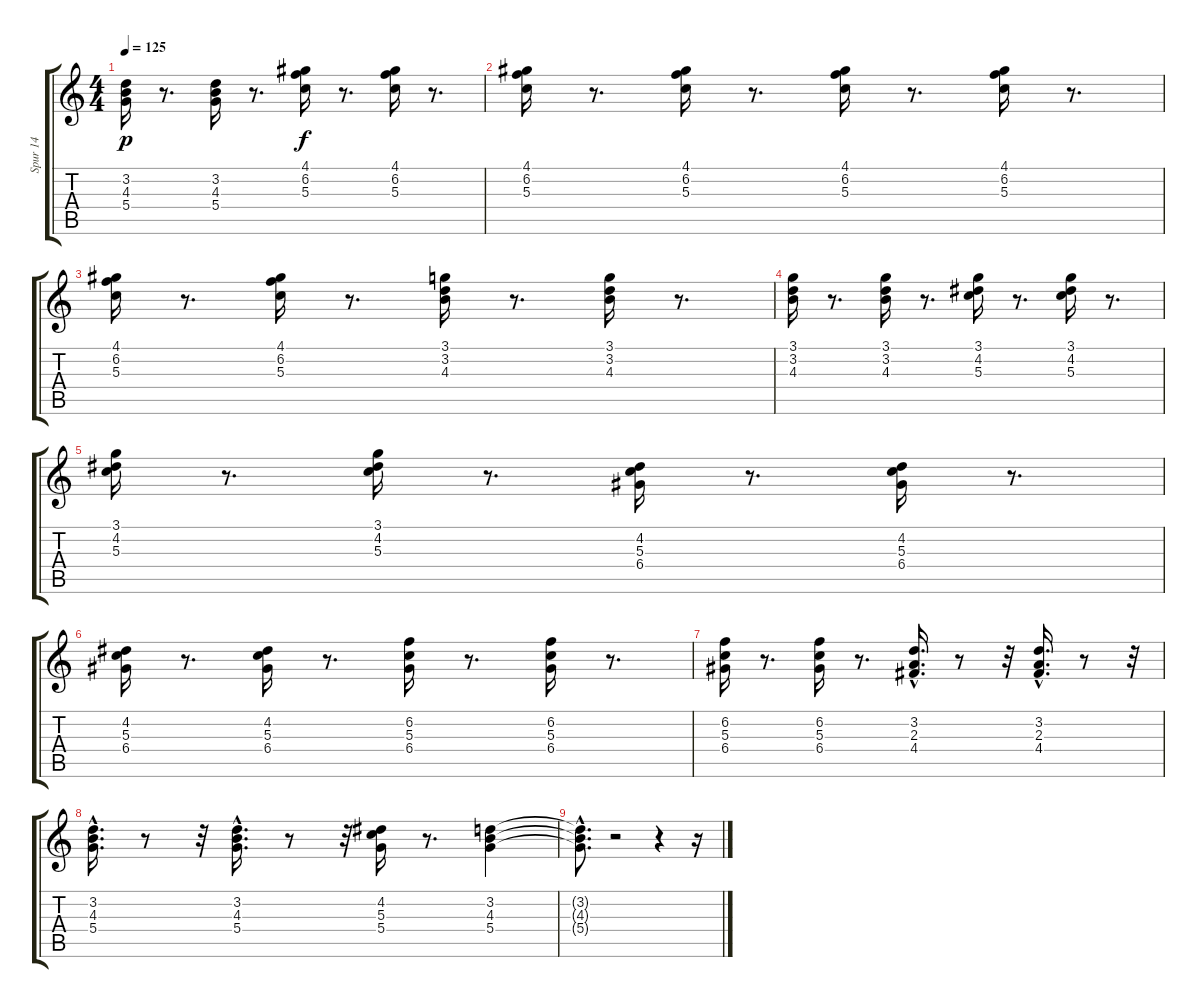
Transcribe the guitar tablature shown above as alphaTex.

\track ("Spur 14" "Spur 14") {instrument electricguitarclean}
\staff {score tabs}
\tuning (E4 B3 G3 D3 A2 E2) {hide}
\ts (4 4)
\tempo 125
\clef g2
\ks c
(3.2 4.3 5.4).16{dy p} r.8{d} (3.2 4.3 5.4).16 r.8{d} (4.1 6.2 5.3).16{dy f} r.8{d} (4.1 6.2 5.3).16 r.8{d} |
(4.1 6.2 5.3).16 r.8{d} (4.1 6.2 5.3).16 r.8{d} (4.1 6.2 5.3).16 r.8{d} (4.1 6.2 5.3).16 r.8{d} |
(4.1 6.2 5.3).16 r.8{d} (4.1 6.2 5.3).16 r.8{d} (3.1 3.2 4.3).16 r.8{d} (3.1 3.2 4.3).16 r.8{d} |
(3.1 3.2 4.3).16 r.8{d} (3.1 3.2 4.3).16 r.8{d} (3.1 4.2 5.3).16 r.8{d} (3.1 4.2 5.3).16 r.8{d} |
(3.1 4.2 5.3).16 r.8{d} (3.1 4.2 5.3).16 r.8{d} (4.2 5.3 6.4).16 r.8{d} (4.2 5.3 6.4).16 r.8{d} |
(4.2 5.3 6.4).16 r.8{d} (4.2 5.3 6.4).16 r.8{d} (6.2 5.3 6.4).16 r.8{d} (6.2 5.3 6.4).16 r.8{d} |
(6.2 5.3 6.4).16 r.8{d} (6.2 5.3 6.4).16 r.8{d} (3.2 2.3{hac} 4.4{hac}).16{d} r.8 r.32 (3.2{hac} 2.3 4.4).16{d} r.8 r.32 |
(3.2{hac} 4.3{hac} 5.4{hac}).16{d} r.8 r.32 (3.2 4.3{hac} 5.4{hac}).16{d} r.8 r.32 (4.2 5.3 5.4).16 r.8{d} (3.2 4.3 5.4).4 |
(3.2{hac t} 4.3{hac t} 5.4{hac t}).8{d} r.2 r.4 r.16
